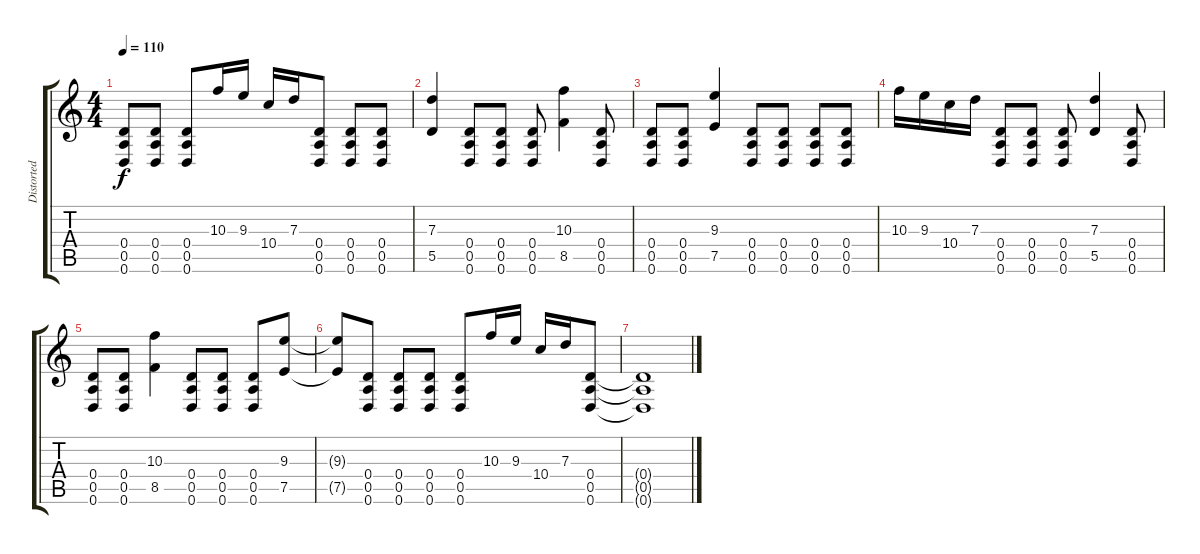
\track ("Distorted Guitar 1" "Distorted ") {instrument overdrivenguitar}
\staff {score tabs}
\tuning (E4 B3 G3 D3 A2 D2) {hide}
\ts (4 4)
\tempo 110
\clef g2
\ks c
(0.4 0.5 0.6).8{dy f} (0.4 0.5 0.6).8 (0.4 0.5 0.6).8 10.3.16 9.3.16 10.4.16 7.3.16 (0.4 0.5 0.6).8 (0.4 0.5 0.6).8 (0.4 0.5 0.6).8 |
(7.3 5.5).4 (0.4 0.5 0.6).8 (0.4 0.5 0.6).8 (0.4 0.5 0.6).8 (10.3 8.5).4 (0.4 0.5 0.6).8 |
(0.4 0.5 0.6).8 (0.4 0.5 0.6).8 (9.3 7.5).4 (0.4 0.5 0.6).8 (0.4 0.5 0.6).8 (0.4 0.5 0.6).8 (0.4 0.5 0.6).8 |
10.3.16 9.3.16 10.4.16 7.3.16 (0.4 0.5 0.6).8 (0.4 0.5 0.6).8 (0.4 0.5 0.6).8 (7.3 5.5).4 (0.4 0.5 0.6).8 |
(0.4 0.5 0.6).8 (0.4 0.5 0.6).8 (10.3 8.5).4 (0.4 0.5 0.6).8 (0.4 0.5 0.6).8 (0.4 0.5 0.6).8 (9.3 7.5).8 |
(9.3{t} 7.5{t}).8 (0.4 0.5 0.6).8 (0.4 0.5 0.6).8 (0.4 0.5 0.6).8 (0.4 0.5 0.6).8 10.3.16 9.3.16 10.4.16 7.3.16 (0.4 0.5 0.6).8 |
(0.4{t} 0.5{t} 0.6{t}).1
